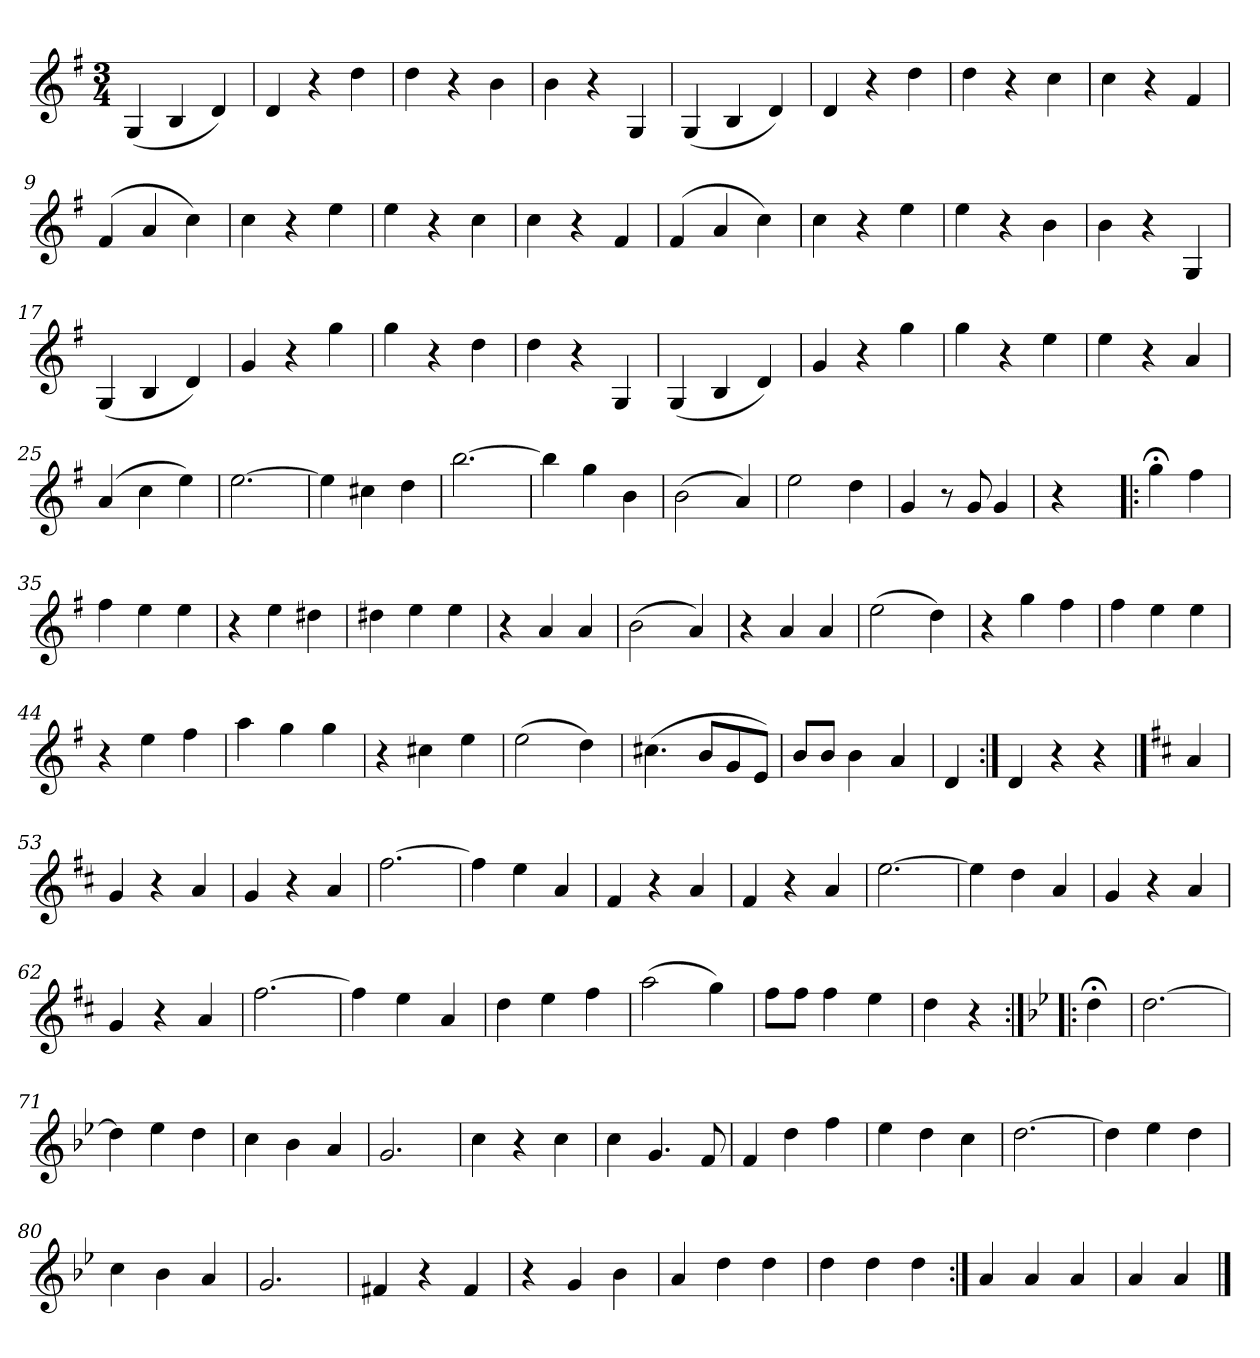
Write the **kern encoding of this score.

**kern
*part1
*staff1
*clefG2
*k[f#]
*G:
*M3/4
=1
(<4G/
4B/
4d/)
=2
4d/
4r
4dd\
=3
4dd\
4r
4b\
=4
4b\
4r
4G/
=5
(<4G/
4B/
4d/)
=6
4d/
4r
4dd\
=7
4dd\
4r
4cc\
=8
4cc\
4r
4f#/
=9
(>4f#/
4a/
4cc\)
=10
4cc\
4r
4ee\
=11
4ee\
4r
4cc\
=12
4cc\
4r
4f#/
!!LO:LB:g=z
=13
(>4f#/
4a/
4cc\)
=14
4cc\
4r
4ee\
=15
4ee\
4r
4b\
=16
4b\
4r
4G/
=17
(<4G/
4B/
4d/)
=18
4g/
4r
4gg\
=19
4gg\
4r
4dd\
=20
4dd\
4r
4G/
=21
(<4G/
4B/
4d/)
=22
4g/
4r
4gg\
=23
4gg\
4r
4ee\
=24
4ee\
4r
4a/
=25
(>4a/
4cc\
4ee\)
!!LO:LB:g=z
=26
[2.ee\
=27
4ee\]
4cc#X\
4dd\
=28
[2.bb\
=29
4bb\]
4gg\
4b\
=30
(>2b\
4a/)
=31
2ee\
4dd\
=32
4g/
8r
8g/
4g/
=33
4r
=34!|:
4gg;<\
4ff#\
=35
4ff#\
4ee\
4ee\
=36
4r
4ee\
4dd#X\
=37
4dd#X\
4ee\
4ee\
=38
4r
4a/
4a/
=39
(>2b\
4a/)
!!LO:LB:g=z
=40
4r
4a/
4a/
=41
(>2ee\
4dd\)
=42
4r
4gg\
4ff#\
=43
4ff#\
4ee\
4ee\
=44
4r
4ee\
4ff#\
=45
4aa\
4gg\
4gg\
=46
4r
4cc#X\
4ee\
=47
(>2ee\
4dd\)
=48
(>4.cc#X\
8b/L
8g/
8e/J)
=49
8b/L
8b/J
4b\
4a/
=50
4d/
=51:|!
4d/
4r
4r
!!LO:LB:g=z
==52
*k[f#c#]
*D:
4a/
=53
4g/
4r
4a/
=54
4g/
4r
4a/
=55
[2.ff#\
=56
4ff#\]
4ee\
4a/
=57
4f#/
4r
4a/
=58
4f#/
4r
4a/
=59
[2.ee\
=60
4ee\]
4dd\
4a/
=61
4g/
4r
4a/
=62
4g/
4r
4a/
=63
[2.ff#\
=64
4ff#\]
4ee\
4a/
=65
4dd\
4ee\
4ff#\
!!LO:LB:g=z
=66
(>2aa\
4gg\)
=67
8ff#\L
8ff#\J
4ff#\
4ee\
=68
4dd\
4r
=69:|!|:
*k[b-e-]
*g:
4dd;<\
=70
[2.dd\
=71
4dd\]
4ee-\
4dd\
=72
4cc\
4b-\
4a/
=73
2.g/
=74
4cc\
4r
4cc\
=75
4cc\
4.g/
8f/
=76
4f/
4dd\
4ff\
=77
4ee-\
4dd\
4cc\
=78
[2.dd\
!!LO:LB:g=z
=79
4dd\]
4ee-\
4dd\
=80
4cc\
4b-\
4a/
=81
2.g/
=82
4f#X/
4r
4f#/
=83
4r
4g/
4b-\
=84
4a/
4dd\
4dd\
=85
4dd\
4dd\
4dd\
=86:|!
4a/
4a/
4a/
=87
4a/
4a/
==
*-
